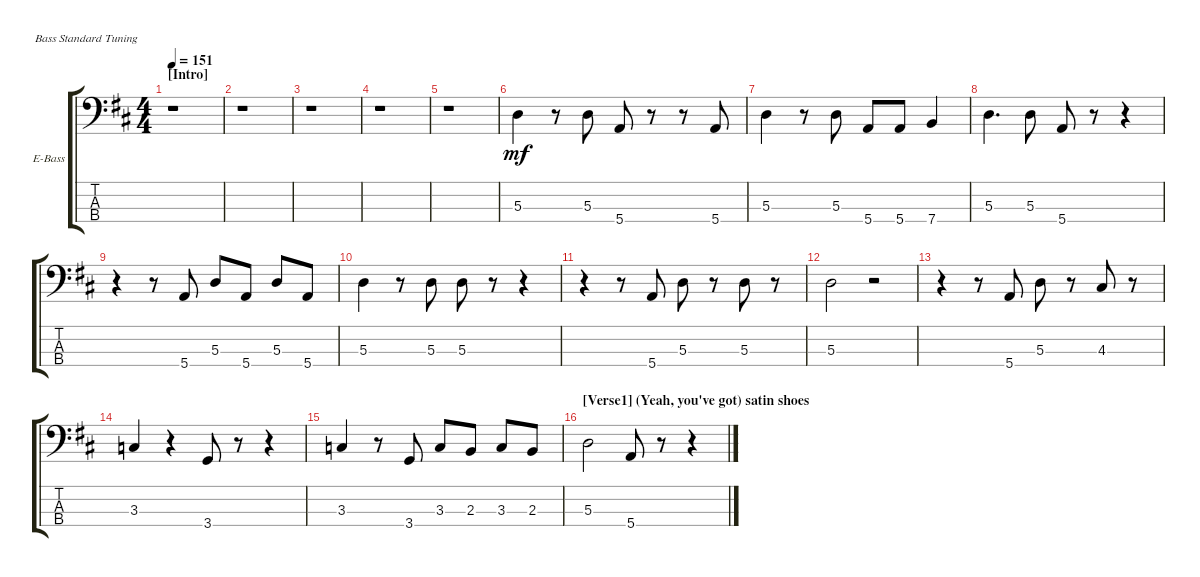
\bracketExtendMode groupsimilarinstruments
\firstSystemTrackNameOrientation horizontal
\otherSystemsTrackNameOrientation horizontal
\track ("Electric Bass" "E-Bass") {instrument electricbassfinger}
\staff {score tabs}
\tuning (G2 D2 A1 E1)
\ts (4 4)
\section ("" "[Intro]")
\tempo 151
\clef f4
\ks d
r.1{dy mf instrument electricbassfinger} |
r.1 |
r.1 |
r.1 |
r.1 |
5.3.4 r.8 5.3.8 5.4.8 r.8 r.8 5.4.8 |
5.3.4 r.8 5.3.8 5.4.8 5.4.8 7.4.4 |
5.3.4{d} 5.3.8 5.4.8 r.8 r.4 |
r.4 r.8 5.4.8 5.3.8 5.4.8 5.3.8 5.4.8 |
5.3.4 r.8 5.3.8 5.3.8 r.8 r.4 |
r.4 r.8 5.4.8 5.3.8 r.8 5.3.8 r.8 |
5.3.2 r.2 |
r.4 r.8 5.4.8 5.3.8 r.8 4.3.8 r.8 |
3.3.4 r.4 3.4.8 r.8 r.4 |
3.3.4 r.8 3.4.8 3.3.8 2.3.8 3.3.8 2.3.8 |
\section ("" "[Verse1] (Yeah, you've got) satin shoes")
5.3.2 5.4.8 r.8 r.4
